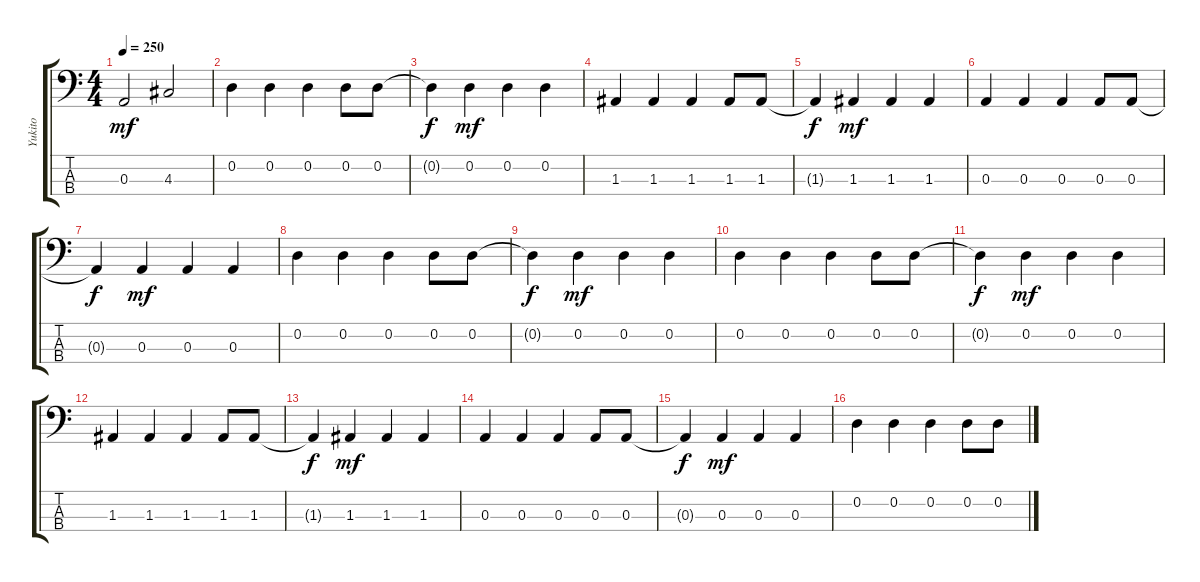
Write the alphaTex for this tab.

\track ("Yukito" "Yukito") {instrument electricbassfinger}
\staff {score tabs}
\tuning (G2 D2 A1 E1) {hide}
\ts (4 4)
\tempo 250
\clef f4
\ks c
0.3.2{dy mf} 4.3.2 |
0.2.4 0.2.4 0.2.4 0.2.8 0.2.8 |
0.2{t}.4{dy f} 0.2.4{dy mf} 0.2.4 0.2.4 |
1.3.4 1.3.4 1.3.4 1.3.8 1.3.8 |
1.3{t}.4{dy f} 1.3.4{dy mf} 1.3.4 1.3.4 |
0.3.4 0.3.4 0.3.4 0.3.8 0.3.8 |
0.3{t}.4{dy f} 0.3.4{dy mf} 0.3.4 0.3.4 |
0.2.4 0.2.4 0.2.4 0.2.8 0.2.8 |
0.2{t}.4{dy f} 0.2.4{dy mf} 0.2.4 0.2.4 |
0.2.4 0.2.4 0.2.4 0.2.8 0.2.8 |
0.2{t}.4{dy f} 0.2.4{dy mf} 0.2.4 0.2.4 |
1.3.4 1.3.4 1.3.4 1.3.8 1.3.8 |
1.3{t}.4{dy f} 1.3.4{dy mf} 1.3.4 1.3.4 |
0.3.4 0.3.4 0.3.4 0.3.8 0.3.8 |
0.3{t}.4{dy f} 0.3.4{dy mf} 0.3.4 0.3.4 |
0.2.4 0.2.4 0.2.4 0.2.8 0.2.8
